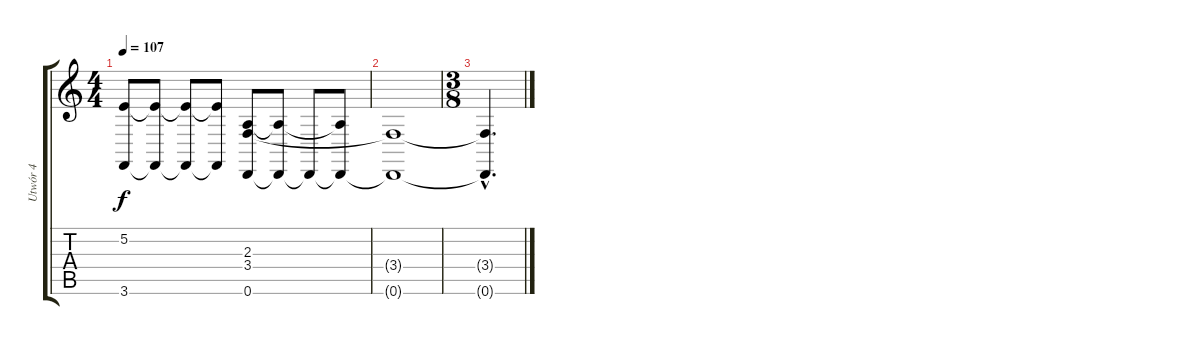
\track ("Utwór 4" "Utwór 4") {instrument stringensemble1}
\staff {score tabs}
\tuning (E4 B3 G3 D3 A2 D2) {hide}
\ts (4 4)
\tempo 107
\clef g2
\ks c
(5.2{t} 3.6{t}).8{dy f} (5.2{t} 3.6{t}).8 (5.2{t} 3.6{t}).8 (5.2{t} 3.6{t}).8 (2.3 3.4 0.6).8{volume 0} (2.3{t} 0.6{t}).8 0.6{t}.8 (2.3{t} 0.6{t}).8 |
(3.4{t} 0.6{t}).1 |
\ts (3 8)
(3.4{hac t} 0.6{hac t}).4{d}
